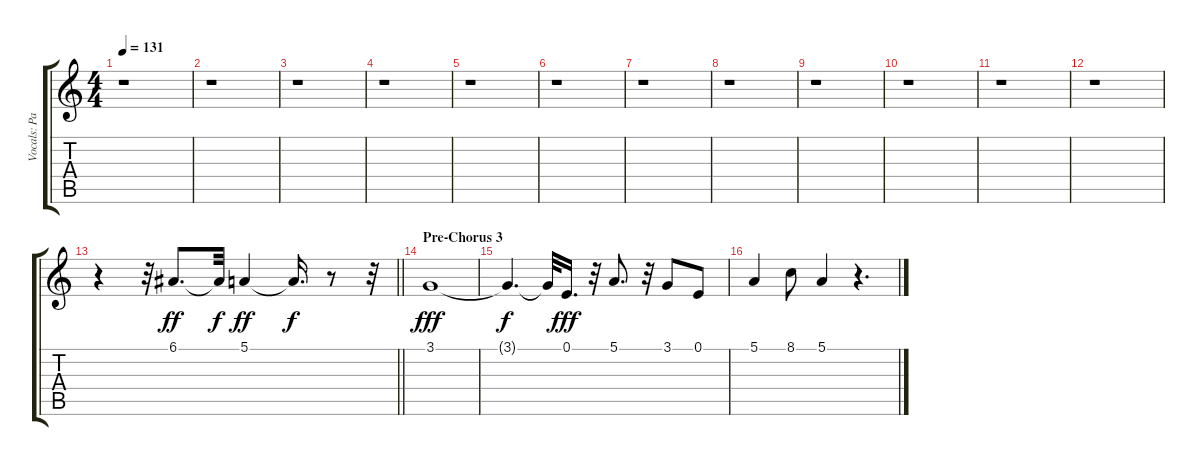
\track ("Vocals: Paul Rodgers" "Vocals: Pa") {instrument altosax}
\staff {score tabs}
\tuning (E4 B3 G3 D3 A2 E2) {hide}
\ts (4 4)
\tempo 131
\clef g2
\ks c
r.1{dy f} |
r.1 |
r.1 |
r.1 |
r.1 |
r.1 |
r.1 |
r.1 |
r.1 |
r.1 |
r.1 |
r.1 |
\barLineRight lightlight
r.4 r.32 6.1.8{d dy ff} 6.1{t}.32{dy f} 5.1.4{dy ff} 5.1{t}.16{d dy f} r.8 r.32 |
\section ("" "Pre-Chorus 3")
3.1.1{dy fff} |
3.1{t}.4{d dy f} 3.1{t}.32 0.1.16{d dy fff} r.32 5.1.8{d} r.32 3.1.8 0.1.8 |
5.1.4 8.1.8 5.1.4 r.4{d}
